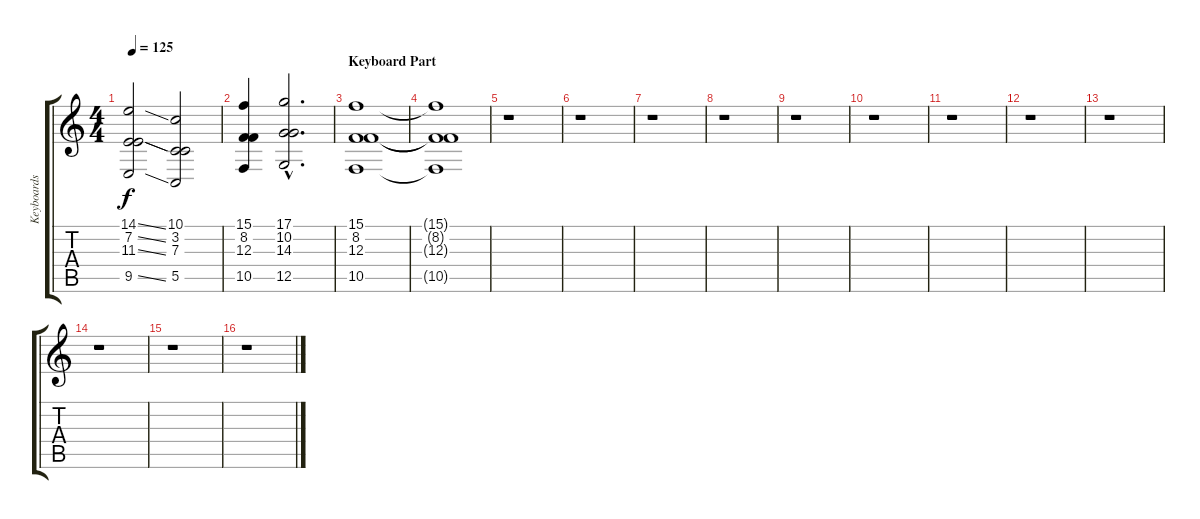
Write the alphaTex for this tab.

\track ("Keyboards" "Keyboards") {instrument lead2sawtooth}
\staff {score tabs}
\tuning (D4 A3 F3 C3 G2 D2) {hide}
\ts (4 4)
\tempo 125
\clef g2
\ks c
(14.1{ss} 7.2{ss} 11.3{ss} 9.5{ss}).2{dy f} (10.1 3.2 7.3 5.5).2 |
(15.1 8.2 12.3 10.5).4 (17.1{hac} 10.2{hac} 14.3{hac} 12.5{hac}).2{d} |
\section ("" "Keyboard Part")
(15.1 8.2 12.3 10.5).1 |
(15.1{t} 8.2{t} 12.3{t} 10.5{t}).1 |
r.1 |
r.1 |
r.1 |
r.1 |
r.1 |
r.1 |
r.1 |
r.1 |
r.1 |
r.1 |
r.1 |
r.1
